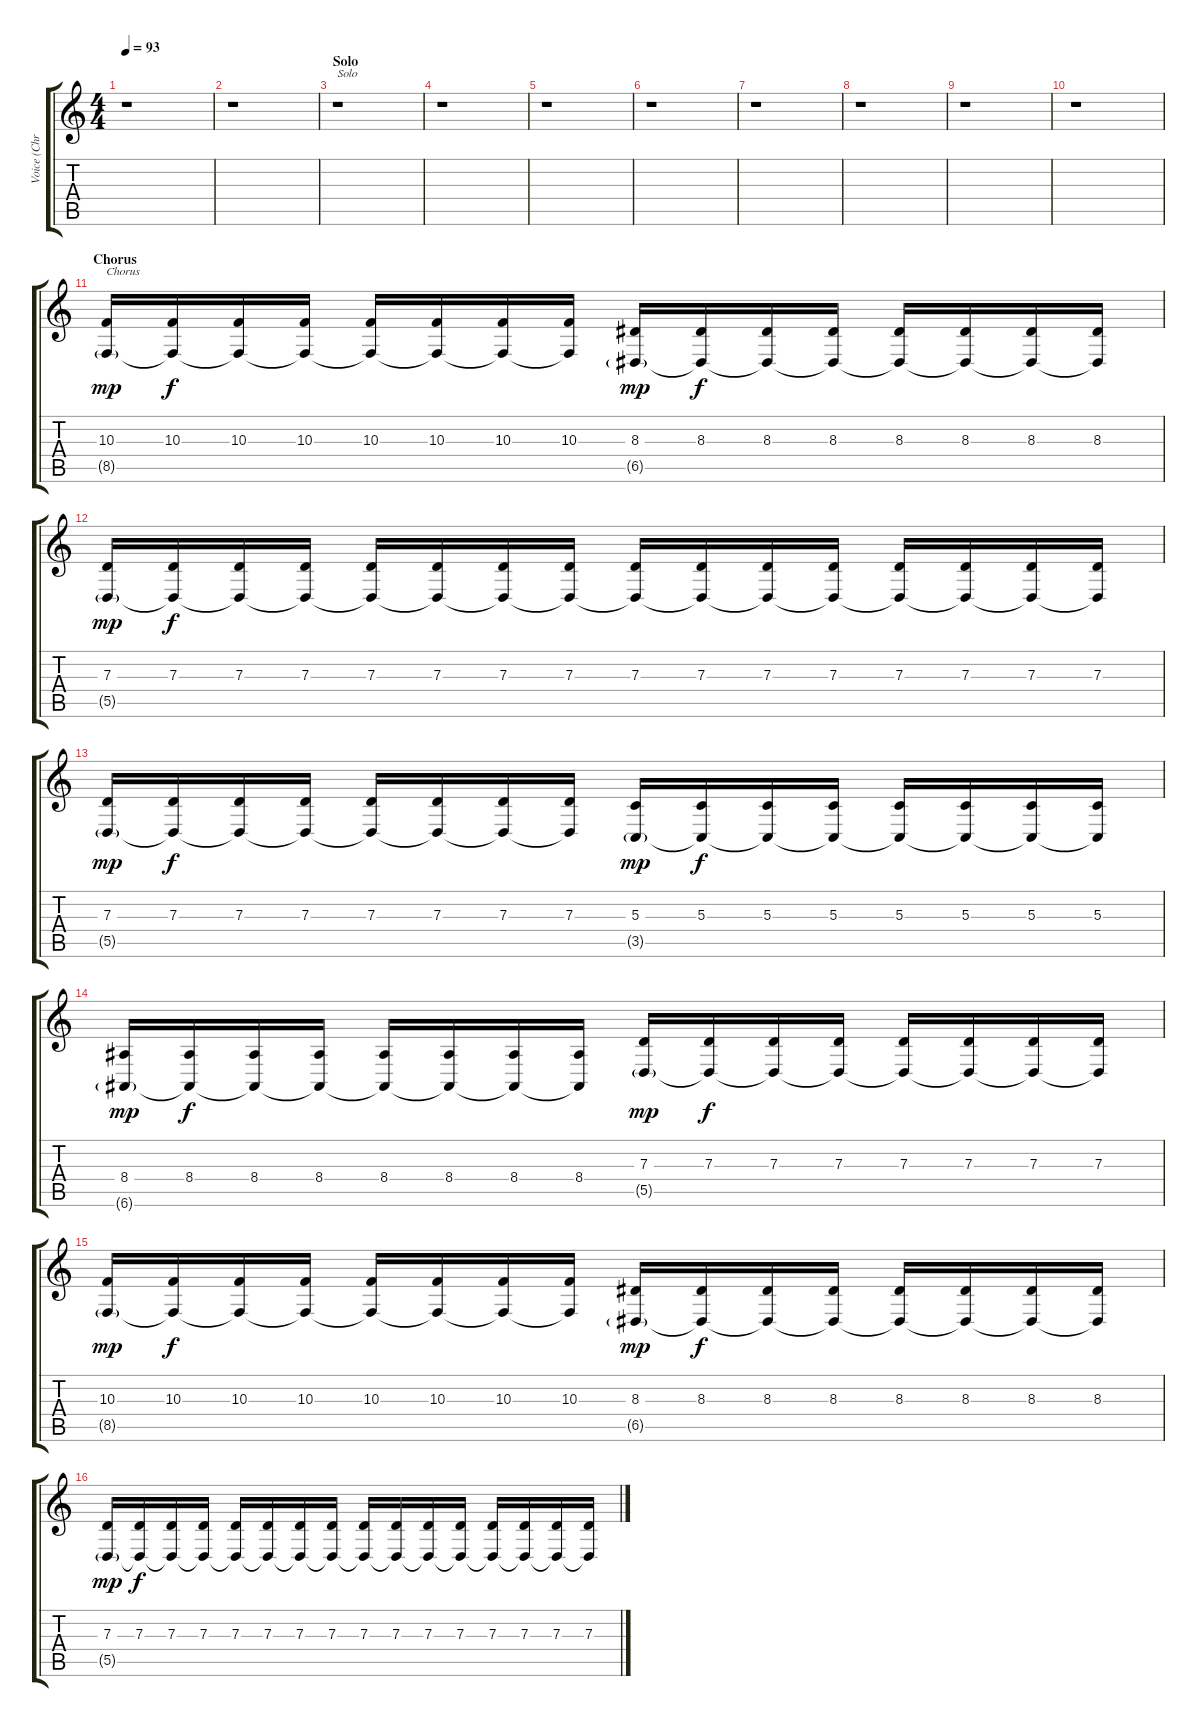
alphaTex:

\track ("Voice (Chris Wolstenholme)" "Voice (Chr") {instrument lead8bassandlead}
\staff {score tabs}
\tuning (E4 B3 G3 D3 A2 E2) {hide}
\ts (4 4)
\tempo 93
\clef g2
\ks c
r.1{dy f} |
r.1 |
\section ("" "Solo")
r.1{txt "Solo"} |
r.1 |
r.1 |
r.1 |
r.1 |
r.1 |
r.1 |
r.1 |
\section ("" "Chorus")
(10.3 8.5{g}).16{txt "Chorus" dy mp} (10.3 8.5{t}).16{dy f} (10.3 8.5{t}).16 (10.3 8.5{t}).16 (10.3 8.5{t}).16 (10.3 8.5{t}).16 (10.3 8.5{t}).16 (10.3 8.5{t}).16 (8.3 6.5{g}).16{dy mp} (8.3 6.5{t}).16{dy f} (8.3 6.5{t}).16 (8.3 6.5{t}).16 (8.3 6.5{t}).16 (8.3 6.5{t}).16 (8.3 6.5{t}).16 (8.3 6.5{t}).16 |
(7.3 5.5{g}).16{dy mp} (7.3 5.5{t}).16{dy f} (7.3 5.5{t}).16 (7.3 5.5{t}).16 (7.3 5.5{t}).16 (7.3 5.5{t}).16 (7.3 5.5{t}).16 (7.3 5.5{t}).16 (7.3 5.5{t}).16 (7.3 5.5{t}).16 (7.3 5.5{t}).16 (7.3 5.5{t}).16 (7.3 5.5{t}).16 (7.3 5.5{t}).16 (7.3 5.5{t}).16 (7.3 5.5{t}).16 |
(7.3 5.5{g}).16{dy mp} (7.3 5.5{t}).16{dy f} (7.3 5.5{t}).16 (7.3 5.5{t}).16 (7.3 5.5{t}).16 (7.3 5.5{t}).16 (7.3 5.5{t}).16 (7.3 5.5{t}).16 (5.3 3.5{g}).16{dy mp} (5.3 3.5{t}).16{dy f} (5.3 3.5{t}).16 (5.3 3.5{t}).16 (5.3 3.5{t}).16 (5.3 3.5{t}).16 (5.3 3.5{t}).16 (5.3 3.5{t}).16 |
(8.4 6.6{g}).16{dy mp} (8.4 6.6{t}).16{dy f} (8.4 6.6{t}).16 (8.4 6.6{t}).16 (8.4 6.6{t}).16 (8.4 6.6{t}).16 (8.4 6.6{t}).16 (8.4 6.6{t}).16 (7.3 5.5{g}).16{dy mp} (7.3 5.5{t}).16{dy f} (7.3 5.5{t}).16 (7.3 5.5{t}).16 (7.3 5.5{t}).16 (7.3 5.5{t}).16 (7.3 5.5{t}).16 (7.3 5.5{t}).16 |
(10.3 8.5{g}).16{dy mp} (10.3 8.5{t}).16{dy f} (10.3 8.5{t}).16 (10.3 8.5{t}).16 (10.3 8.5{t}).16 (10.3 8.5{t}).16 (10.3 8.5{t}).16 (10.3 8.5{t}).16 (8.3 6.5{g}).16{dy mp} (8.3 6.5{t}).16{dy f} (8.3 6.5{t}).16 (8.3 6.5{t}).16 (8.3 6.5{t}).16 (8.3 6.5{t}).16 (8.3 6.5{t}).16 (8.3 6.5{t}).16 |
(7.3 5.5{g}).16{dy mp} (7.3 5.5{t}).16{dy f} (7.3 5.5{t}).16 (7.3 5.5{t}).16 (7.3 5.5{t}).16 (7.3 5.5{t}).16 (7.3 5.5{t}).16 (7.3 5.5{t}).16 (7.3 5.5{t}).16 (7.3 5.5{t}).16 (7.3 5.5{t}).16 (7.3 5.5{t}).16 (7.3 5.5{t}).16 (7.3 5.5{t}).16 (7.3 5.5{t}).16 (7.3 5.5{t}).16
